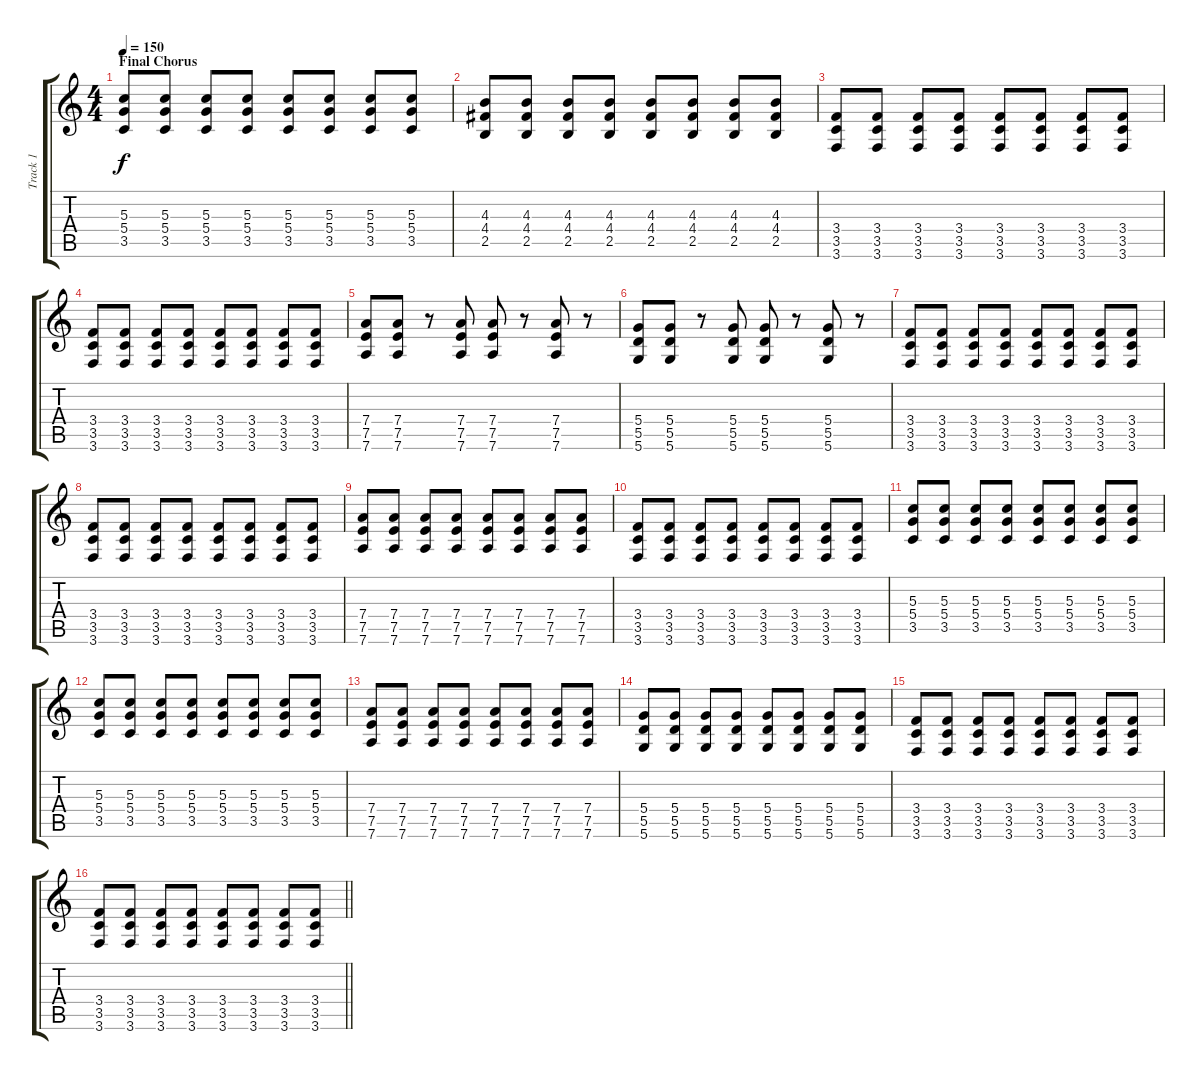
\track ("Track 1" "Track 1") {instrument overdrivenguitar}
\staff {score tabs}
\tuning (E4 B3 G3 D3 A2 D2) {hide}
\ts (4 4)
\section ("" "Final Chorus")
\tempo 150
\clef g2
\ks c
(5.3 5.4 3.5).8{dy f} (5.3 5.4 3.5).8 (5.3 5.4 3.5).8 (5.3 5.4 3.5).8 (5.3 5.4 3.5).8 (5.3 5.4 3.5).8 (5.3 5.4 3.5).8 (5.3 5.4 3.5).8 |
(4.3 4.4 2.5).8 (4.3 4.4 2.5).8 (4.3 4.4 2.5).8 (4.3 4.4 2.5).8 (4.3 4.4 2.5).8 (4.3 4.4 2.5).8 (4.3 4.4 2.5).8 (4.3 4.4 2.5).8 |
(3.4 3.5 3.6).8 (3.4 3.5 3.6).8 (3.4 3.5 3.6).8 (3.4 3.5 3.6).8 (3.4 3.5 3.6).8 (3.4 3.5 3.6).8 (3.4 3.5 3.6).8 (3.4 3.5 3.6).8 |
(3.4 3.5 3.6).8 (3.4 3.5 3.6).8 (3.4 3.5 3.6).8 (3.4 3.5 3.6).8 (3.4 3.5 3.6).8 (3.4 3.5 3.6).8 (3.4 3.5 3.6).8 (3.4 3.5 3.6).8 |
(7.4 7.5 7.6).8 (7.4 7.5 7.6).8 r.8 (7.4 7.5 7.6).8 (7.4 7.5 7.6).8 r.8 (7.4 7.5 7.6).8 r.8 |
(5.4 5.5 5.6).8 (5.4 5.5 5.6).8 r.8 (5.4 5.5 5.6).8 (5.4 5.5 5.6).8 r.8 (5.4 5.5 5.6).8 r.8 |
(3.4 3.5 3.6).8 (3.4 3.5 3.6).8 (3.4 3.5 3.6).8 (3.4 3.5 3.6).8 (3.4 3.5 3.6).8 (3.4 3.5 3.6).8 (3.4 3.5 3.6).8 (3.4 3.5 3.6).8 |
(3.4 3.5 3.6).8 (3.4 3.5 3.6).8 (3.4 3.5 3.6).8 (3.4 3.5 3.6).8 (3.4 3.5 3.6).8 (3.4 3.5 3.6).8 (3.4 3.5 3.6).8 (3.4 3.5 3.6).8 |
(7.4 7.5 7.6).8 (7.4 7.5 7.6).8 (7.4 7.5 7.6).8 (7.4 7.5 7.6).8 (7.4 7.5 7.6).8 (7.4 7.5 7.6).8 (7.4 7.5 7.6).8 (7.4 7.5 7.6).8 |
(3.4 3.5 3.6).8 (3.4 3.5 3.6).8 (3.4 3.5 3.6).8 (3.4 3.5 3.6).8 (3.4 3.5 3.6).8 (3.4 3.5 3.6).8 (3.4 3.5 3.6).8 (3.4 3.5 3.6).8 |
(5.3 5.4 3.5).8 (5.3 5.4 3.5).8 (5.3 5.4 3.5).8 (5.3 5.4 3.5).8 (5.3 5.4 3.5).8 (5.3 5.4 3.5).8 (5.3 5.4 3.5).8 (5.3 5.4 3.5).8 |
(5.3 5.4 3.5).8 (5.3 5.4 3.5).8 (5.3 5.4 3.5).8 (5.3 5.4 3.5).8 (5.3 5.4 3.5).8 (5.3 5.4 3.5).8 (5.3 5.4 3.5).8 (5.3 5.4 3.5).8 |
(7.4 7.5 7.6).8 (7.4 7.5 7.6).8 (7.4 7.5 7.6).8 (7.4 7.5 7.6).8 (7.4 7.5 7.6).8 (7.4 7.5 7.6).8 (7.4 7.5 7.6).8 (7.4 7.5 7.6).8 |
(5.4 5.5 5.6).8 (5.4 5.5 5.6).8 (5.4 5.5 5.6).8 (5.4 5.5 5.6).8 (5.4 5.5 5.6).8 (5.4 5.5 5.6).8 (5.4 5.5 5.6).8 (5.4 5.5 5.6).8 |
(3.4 3.5 3.6).8 (3.4 3.5 3.6).8 (3.4 3.5 3.6).8 (3.4 3.5 3.6).8 (3.4 3.5 3.6).8 (3.4 3.5 3.6).8 (3.4 3.5 3.6).8 (3.4 3.5 3.6).8 |
\barLineRight lightlight
(3.4 3.5 3.6).8 (3.4 3.5 3.6).8 (3.4 3.5 3.6).8 (3.4 3.5 3.6).8 (3.4 3.5 3.6).8 (3.4 3.5 3.6).8 (3.4 3.5 3.6).8 (3.4 3.5 3.6).8
